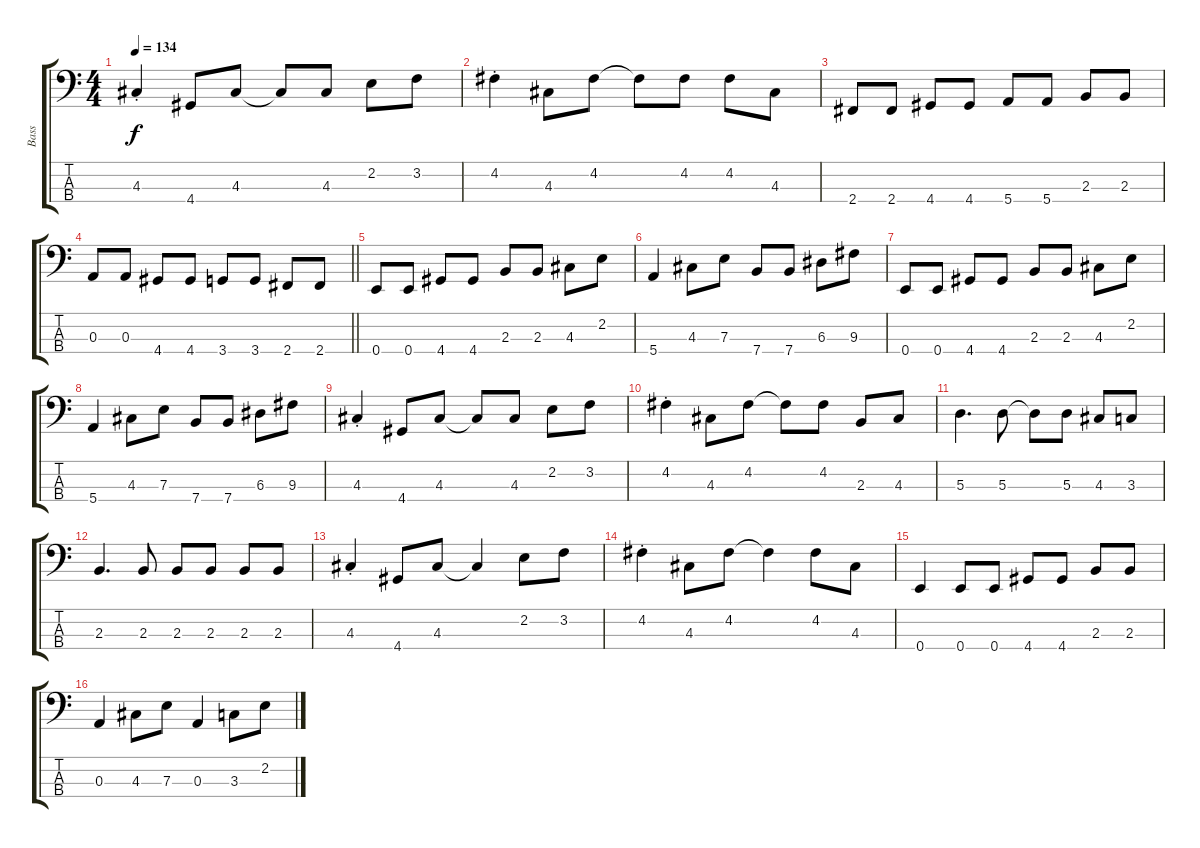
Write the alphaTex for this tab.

\track ("Bass" "Bass") {instrument electricbassfinger}
\staff {score tabs}
\tuning (G2 D2 A1 E1) {hide}
\ts (4 4)
\tempo 134
\clef f4
\ks c
4.3{st}.4{dy f} 4.4.8 4.3.8 4.3{t}.8 4.3.8 2.2.8 3.2.8 |
4.2{st}.4 4.3.8 4.2.8 4.2{t}.8 4.2.8 4.2.8 4.3.8 |
2.4.8 2.4.8 4.4.8 4.4.8 5.4.8 5.4.8 2.3.8 2.3.8 |
\barLineRight lightlight
0.3.8 0.3.8 4.4.8 4.4.8 3.4.8 3.4.8 2.4.8 2.4.8 |
0.4.8 0.4.8 4.4.8 4.4.8 2.3.8 2.3.8 4.3.8 2.2.8 |
5.4.4 4.3.8 7.3.8 7.4.8 7.4.8 6.3.8 9.3.8 |
0.4.8 0.4.8 4.4.8 4.4.8 2.3.8 2.3.8 4.3.8 2.2.8 |
5.4.4 4.3.8 7.3.8 7.4.8 7.4.8 6.3.8 9.3.8 |
4.3{st}.4 4.4.8 4.3.8 4.3{t}.8 4.3.8 2.2.8 3.2.8 |
4.2{st}.4 4.3.8 4.2.8 4.2{t}.8 4.2.8 2.3.8 4.3.8 |
5.3.4{d} 5.3.8 5.3{t}.8 5.3.8 4.3.8 3.3.8 |
2.3.4{d} 2.3.8 2.3.8 2.3.8 2.3.8 2.3.8 |
4.3{st}.4 4.4.8 4.3.8 4.3{t}.4 2.2.8 3.2.8 |
4.2{st}.4 4.3.8 4.2.8 4.2{t}.4 4.2.8 4.3.8 |
0.4.4 0.4.8 0.4.8 4.4.8 4.4.8 2.3.8 2.3.8 |
0.3.4 4.3.8 7.3.8 0.3.4 3.3.8 2.2.8
